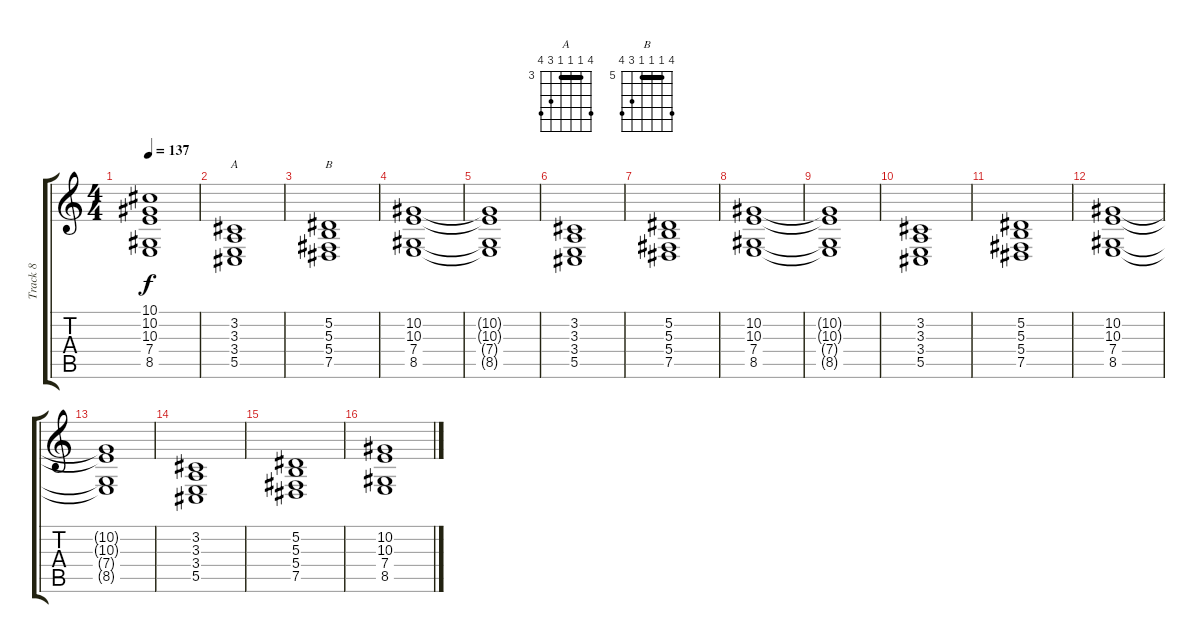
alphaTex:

\track ("Track 8" "Track 8") {instrument stringensemble1}
\staff {score tabs}
\tuning (Eb4 Bb3 Gb3 Db3 Ab2 Eb2) {hide}
\chord ("A" 6 3 3 3 5 6) {firstfret 3 barre 3}
\chord ("B" 8 5 5 5 7 8) {firstfret 5 barre 5}
\ts (4 4)
\tempo 137
\clef g2
\ks c
(10.1{t} 10.2{t} 10.3{t} 7.4{t} 8.5{t}).1{dy f} |
(3.2 3.3 3.4 5.5).1{ch "A"} |
(5.2 5.3 5.4 7.5).1{ch "B"} |
(10.2 10.3 7.4 8.5).1 |
(10.2{t} 10.3{t} 7.4{t} 8.5{t}).1 |
(3.2 3.3 3.4 5.5).1 |
(5.2 5.3 5.4 7.5).1 |
(10.2 10.3 7.4 8.5).1 |
(10.2{t} 10.3{t} 7.4{t} 8.5{t}).1 |
(3.2 3.3 3.4 5.5).1 |
(5.2 5.3 5.4 7.5).1 |
(10.2 10.3 7.4 8.5).1 |
(10.2{t} 10.3{t} 7.4{t} 8.5{t}).1 |
(3.2 3.3 3.4 5.5).1 |
(5.2 5.3 5.4 7.5).1 |
(10.2 10.3 7.4 8.5).1
